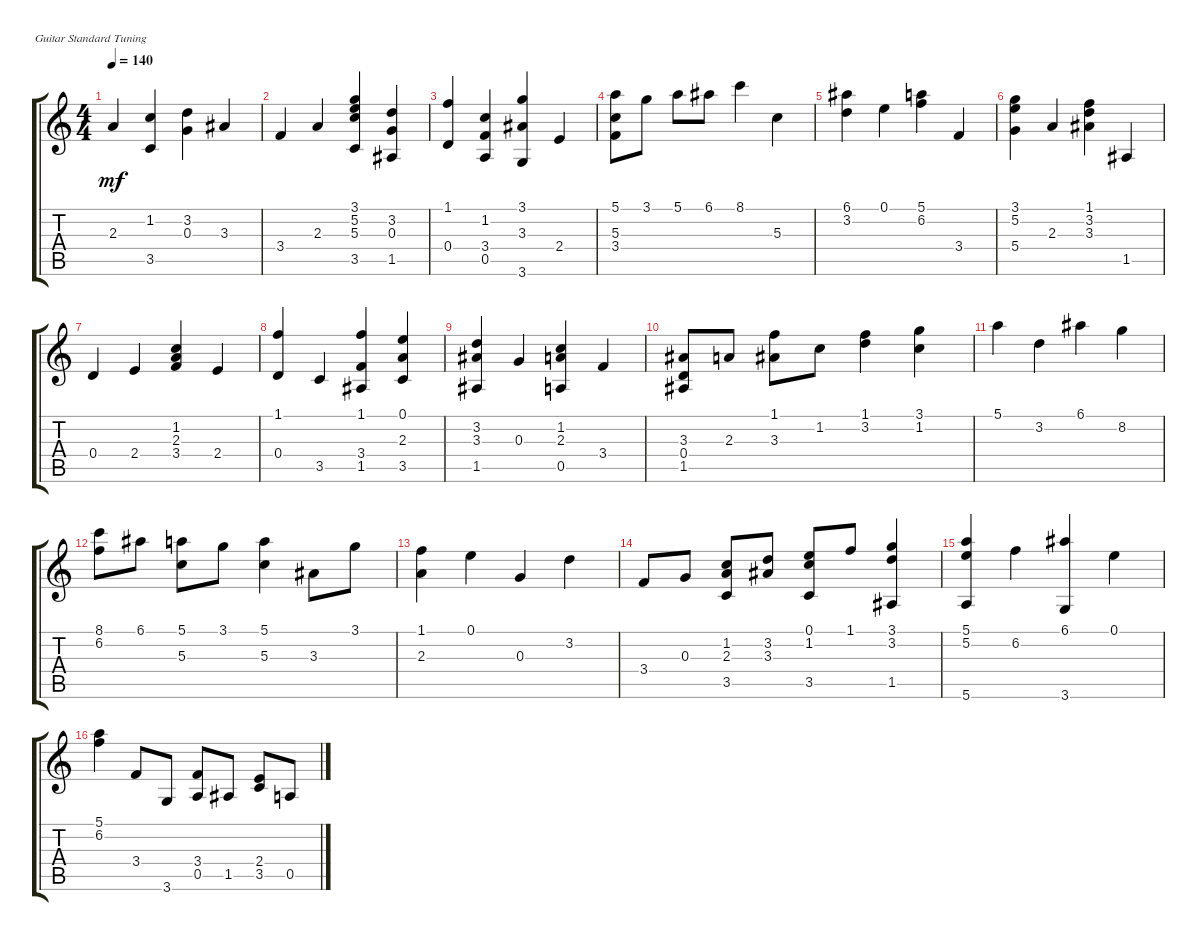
\defaultSystemsLayout 4
\bracketExtendMode groupsimilarinstruments
\firstSystemTrackNameOrientation horizontal
\otherSystemsTrackNameOrientation horizontal
\track "" {instrument acousticguitarnylon}
\staff {score tabs}
\tuning (E4 B3 G3 D3 A2 E2)
\ts (4 4)
\tempo 140
\clef g2
\ks c
2.3.4{dy mf} (1.2 3.5).4 (0.3 3.2).4 3.3.4 |
3.4.4 2.3.4 (5.2 3.1 5.3 3.5).4 (0.3 3.2 1.5).4 |
(1.1 0.4).4 (3.4 1.2 0.5).4 (3.6 3.1 3.3).4 2.4.4 |
(5.1 5.3 3.4).8 3.1.8 5.1.8 6.1.8 8.1.4 5.3.4 |
(6.1 3.2).4 0.1.4 (5.1 6.2).4 3.4.4 |
(3.1 5.2 5.4).4 2.3.4 (1.1 3.2 3.3).4 1.5.4 |
0.4.4 2.4.4 (1.2 2.3 3.4).4 2.4.4 |
(1.1 0.4).4 3.5.4 (1.1 3.4 1.5).4 (0.1 2.3 3.5).4 |
(3.2 3.3 1.5).4 0.3.4 (1.2 2.3 0.5).4 3.4.4 |
(3.3 0.4 1.5).8 2.3.8 (1.1 3.3).8 1.2.8 (1.1 3.2).4 (3.1 1.2).4 |
5.1.4 3.2.4 6.1.4 8.2.4 |
(8.1 6.2).8 6.1.8 (5.1 5.3).8 3.1.8 (5.1 5.3).4 3.3.8 3.1.8 |
(1.1 2.3).4 0.1.4 0.3.4 3.2.4 |
3.4.8 0.3.8 (1.2 2.3 3.5).8 (3.2 3.3).8 (0.1 1.2 3.5).8 1.1.8 (3.1 3.2 1.5).4 |
(5.1 5.2 5.6).4 6.2.4 (6.1 3.6).4 0.1.4 |
(5.1 6.2).4 3.4.8 3.6.8 (3.4 0.5).8 1.5.8 (2.4 3.5).8 0.5.8
